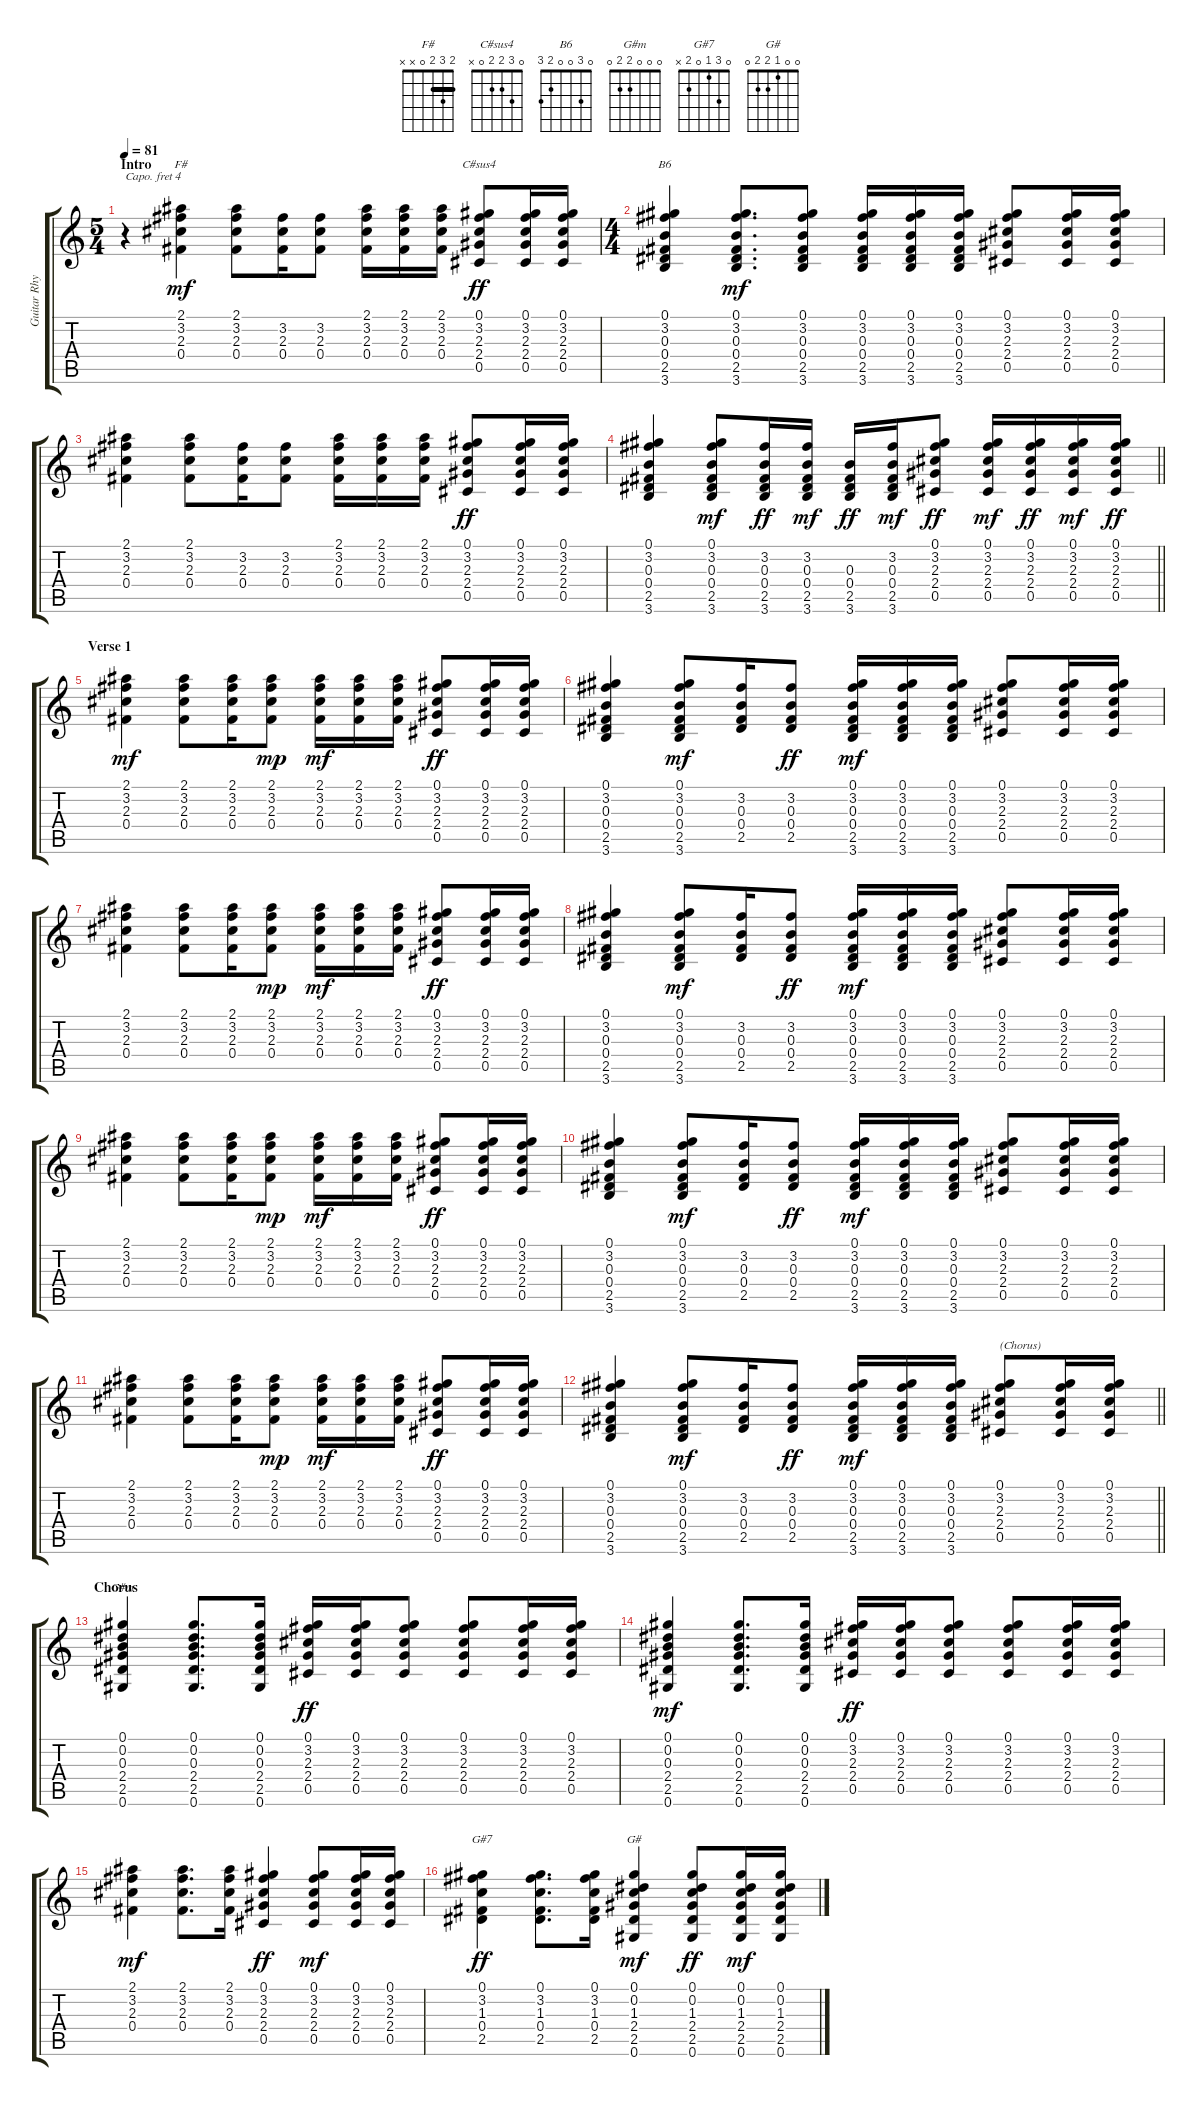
\track ("Guitar Rhythm" "Guitar Rhy") {instrument acousticguitarsteel}
\staff {score tabs}
\capo 4
\tuning (E4 B3 G3 D3 A2 E2) {hide}
\chord ("F#" 2 3 2 0 x x) {barre 2}
\chord ("C#sus4" 0 3 2 2 0 x)
\chord ("B6" 0 3 0 0 2 3)
\chord ("G#m" 0 0 0 2 2 0)
\chord ("G#7" 0 3 1 0 2 x)
\chord ("G#" 0 0 1 2 2 0)
\ts (5 4)
\section ("" "Intro")
\tempo 81
\clef g2
\ks c
r.4{dy mf instrument acousticguitarsteel} (2.1 3.2 2.3 0.4).4{ch "F#"} (2.1 3.2 2.3 0.4).8 (3.2 2.3 0.4).16 (3.2 2.3 0.4).8 (2.1 3.2 2.3 0.4).16 (2.1 3.2 2.3 0.4).16 (2.1 3.2 2.3 0.4).16 (0.1 3.2 2.3 2.4 0.5).8{ch "C#sus4" dy ff} (0.1 3.2 2.3 2.4 0.5).16 (0.1 3.2 2.3 2.4 0.5).16 |
\ts (4 4)
(0.1 3.2 0.3 0.4 2.5 3.6).4{ch "B6"} (0.1 3.2 0.3 0.4 2.5 3.6).8{d dy mf} (0.1 3.2 0.3 0.4 2.5 3.6).8 (0.1 3.2 0.3 0.4 2.5 3.6).16 (0.1 3.2 0.3 0.4 2.5 3.6).16 (0.1 3.2 0.3 0.4 2.5 3.6).16 (0.1 3.2 2.3 2.4 0.5).8 (0.1 3.2 2.3 2.4 0.5).16 (0.1 3.2 2.3 2.4 0.5).16 |
(2.1 3.2 2.3 0.4).4 (2.1 3.2 2.3 0.4).8 (3.2 2.3 0.4).16 (3.2 2.3 0.4).8 (2.1 3.2 2.3 0.4).16 (2.1 3.2 2.3 0.4).16 (2.1 3.2 2.3 0.4).16 (0.1 3.2 2.3 2.4 0.5).8{dy ff} (0.1 3.2 2.3 2.4 0.5).16 (0.1 3.2 2.3 2.4 0.5).16 |
\barLineRight lightlight
(0.1 3.2 0.3 0.4 2.5 3.6).4 (0.1 3.2 0.3 0.4 2.5 3.6).8{dy mf} (3.2 0.3 0.4 2.5 3.6).16{dy ff} (3.2 0.3 0.4 2.5 3.6).16{dy mf} (0.3 0.4 2.5 3.6).16{dy ff} (3.2 0.3 0.4 2.5 3.6).16{dy mf} (0.1 3.2 2.3 2.4 0.5).8{dy ff} (0.1 3.2 2.3 2.4 0.5).16{dy mf} (0.1 3.2 2.3 2.4 0.5).16{dy ff} (0.1 3.2 2.3 2.4 0.5).16{dy mf} (0.1 3.2 2.3 2.4 0.5).16{dy ff} |
\section ("" "Verse 1")
(2.1 3.2 2.3 0.4).4{dy mf} (2.1 3.2 2.3 0.4).8 (2.1 3.2 2.3 0.4).16 (2.1 3.2 2.3 0.4).8{dy mp} (2.1 3.2 2.3 0.4).16{dy mf} (2.1 3.2 2.3 0.4).16 (2.1 3.2 2.3 0.4).16 (0.1 3.2 2.3 2.4 0.5).8{dy ff} (0.1 3.2 2.3 2.4 0.5).16 (0.1 3.2 2.3 2.4 0.5).16 |
(0.1 3.2 0.3 0.4 2.5 3.6).4 (0.1 3.2 0.3 0.4 2.5 3.6).8{dy mf} (3.2 0.3 0.4 2.5).16 (3.2 0.3 0.4 2.5).8{dy ff} (0.1 3.2 0.3 0.4 2.5 3.6).16{dy mf} (0.1 3.2 0.3 0.4 2.5 3.6).16 (0.1 3.2 0.3 0.4 2.5 3.6).16 (0.1 3.2 2.3 2.4 0.5).8 (0.1 3.2 2.3 2.4 0.5).16 (0.1 3.2 2.3 2.4 0.5).16 |
(2.1 3.2 2.3 0.4).4 (2.1 3.2 2.3 0.4).8 (2.1 3.2 2.3 0.4).16 (2.1 3.2 2.3 0.4).8{dy mp} (2.1 3.2 2.3 0.4).16{dy mf} (2.1 3.2 2.3 0.4).16 (2.1 3.2 2.3 0.4).16 (0.1 3.2 2.3 2.4 0.5).8{dy ff} (0.1 3.2 2.3 2.4 0.5).16 (0.1 3.2 2.3 2.4 0.5).16 |
(0.1 3.2 0.3 0.4 2.5 3.6).4 (0.1 3.2 0.3 0.4 2.5 3.6).8{dy mf} (3.2 0.3 0.4 2.5).16 (3.2 0.3 0.4 2.5).8{dy ff} (0.1 3.2 0.3 0.4 2.5 3.6).16{dy mf} (0.1 3.2 0.3 0.4 2.5 3.6).16 (0.1 3.2 0.3 0.4 2.5 3.6).16 (0.1 3.2 2.3 2.4 0.5).8 (0.1 3.2 2.3 2.4 0.5).16 (0.1 3.2 2.3 2.4 0.5).16 |
(2.1 3.2 2.3 0.4).4 (2.1 3.2 2.3 0.4).8 (2.1 3.2 2.3 0.4).16 (2.1 3.2 2.3 0.4).8{dy mp} (2.1 3.2 2.3 0.4).16{dy mf} (2.1 3.2 2.3 0.4).16 (2.1 3.2 2.3 0.4).16 (0.1 3.2 2.3 2.4 0.5).8{dy ff} (0.1 3.2 2.3 2.4 0.5).16 (0.1 3.2 2.3 2.4 0.5).16 |
(0.1 3.2 0.3 0.4 2.5 3.6).4 (0.1 3.2 0.3 0.4 2.5 3.6).8{dy mf} (3.2 0.3 0.4 2.5).16 (3.2 0.3 0.4 2.5).8{dy ff} (0.1 3.2 0.3 0.4 2.5 3.6).16{dy mf} (0.1 3.2 0.3 0.4 2.5 3.6).16 (0.1 3.2 0.3 0.4 2.5 3.6).16 (0.1 3.2 2.3 2.4 0.5).8 (0.1 3.2 2.3 2.4 0.5).16 (0.1 3.2 2.3 2.4 0.5).16 |
(2.1 3.2 2.3 0.4).4 (2.1 3.2 2.3 0.4).8 (2.1 3.2 2.3 0.4).16 (2.1 3.2 2.3 0.4).8{dy mp} (2.1 3.2 2.3 0.4).16{dy mf} (2.1 3.2 2.3 0.4).16 (2.1 3.2 2.3 0.4).16 (0.1 3.2 2.3 2.4 0.5).8{dy ff} (0.1 3.2 2.3 2.4 0.5).16 (0.1 3.2 2.3 2.4 0.5).16 |
\barLineRight lightlight
(0.1 3.2 0.3 0.4 2.5 3.6).4 (0.1 3.2 0.3 0.4 2.5 3.6).8{dy mf} (3.2 0.3 0.4 2.5).16 (3.2 0.3 0.4 2.5).8{dy ff} (0.1 3.2 0.3 0.4 2.5 3.6).16{dy mf} (0.1 3.2 0.3 0.4 2.5 3.6).16 (0.1 3.2 0.3 0.4 2.5 3.6).16 (0.1 3.2 2.3 2.4 0.5).8{txt "(Chorus)"} (0.1 3.2 2.3 2.4 0.5).16 (0.1 3.2 2.3 2.4 0.5).16 |
\section ("" "Chorus")
(0.1 0.2 0.3 2.4 2.5 0.6).4{ch "G#m"} (0.1 0.2 0.3 2.4 2.5 0.6).8{d} (0.1 0.2 0.3 2.4 2.5 0.6).16 (0.1 3.2 2.3 2.4 0.5).16{dy ff} (0.1 3.2 2.3 2.4 0.5).16 (0.1 3.2 2.3 2.4 0.5).8 (0.1 3.2 2.3 2.4 0.5).8 (0.1 3.2 2.3 2.4 0.5).16 (0.1 3.2 2.3 2.4 0.5).16 |
(0.1 0.2 0.3 2.4 2.5 0.6).4{dy mf} (0.1 0.2 0.3 2.4 2.5 0.6).8{d} (0.1 0.2 0.3 2.4 2.5 0.6).16 (0.1 3.2 2.3 2.4 0.5).16{dy ff} (0.1 3.2 2.3 2.4 0.5).16 (0.1 3.2 2.3 2.4 0.5).8 (0.1 3.2 2.3 2.4 0.5).8 (0.1 3.2 2.3 2.4 0.5).16 (0.1 3.2 2.3 2.4 0.5).16 |
(2.1 3.2 2.3 0.4).4{dy mf} (2.1 3.2 2.3 0.4).8{d} (2.1 3.2 2.3 0.4).16 (0.1 3.2 2.3 2.4 0.5).4{dy ff} (0.1 3.2 2.3 2.4 0.5).8{dy mf} (0.1 3.2 2.3 2.4 0.5).16 (0.1 3.2 2.3 2.4 0.5).16 |
(0.1 3.2 1.3 0.4 2.5).4{ch "G#7" dy ff} (0.1 3.2 1.3 0.4 2.5).8{d} (0.1 3.2 1.3 0.4 2.5).16 (0.1 0.2 1.3 2.4 2.5 0.6).4{ch "G#" dy mf} (0.1 0.2 1.3 2.4 2.5 0.6).8{dy ff} (0.1 0.2 1.3 2.4 2.5 0.6).16{dy mf} (0.1 0.2 1.3 2.4 2.5 0.6).16
